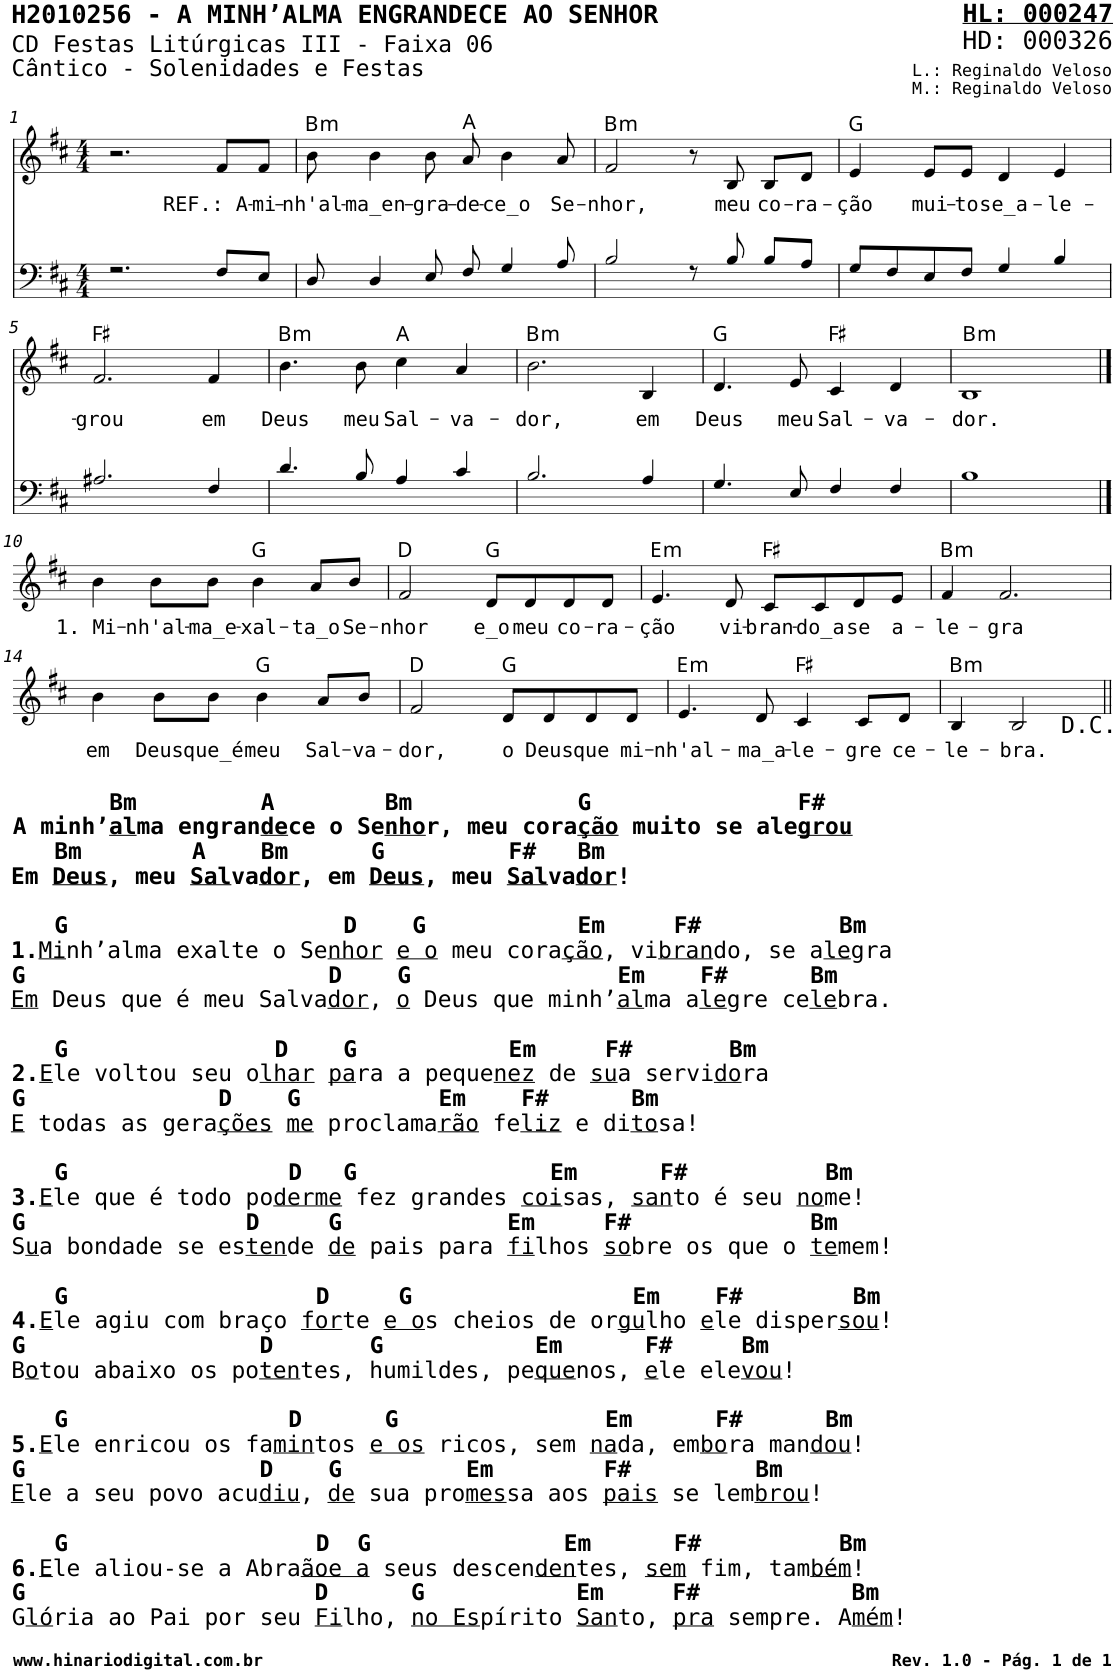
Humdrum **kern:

**kern	**kern	**text	**harte
*part2	*part1	*part1	*part1
*staff2	*staff1	*staff1	*
*I"Homens	*I"Mulheres	*	*
*stria5	*stria5	*	*
*clefF4	*clefG2	*	*
*k[f#c#]	*k[f#c#]	*	*
*M4/4	*M4/4	*	*
=1	=1	=1	=1
*^	*	*	*
1ryy	2.r	2.r	.	.
!	!	!	!LO:LY:b	!
.	8F#/L	8f#/L	REF.: A-	.
!	!	!	!LO:LY:b	!
.	8E/J	8f#/J	-mi-	.
=2	=2	=2	=2	=2
!	!	!	!LO:LY:b	!LO:H:kt=m
1ryy	8D/	8b\	-nh'al-	B:min
!	!	!	!LO:LY:b	!
.	4D/	4b\	-ma_en-	.
!	!	!	!LO:LY:b	!
.	8E/	8b\	-gra-	.
!	!	!	!LO:LY:b	!
.	8F#/	8a/	-de-	A:maj
!	!	!	!LO:LY:b	!
.	4G/	4b\	-ce_o	.
!	!	!	!LO:LY:b	!
.	8A/	8a/	Se-	.
=3	=3	=3	=3	=3
!	!	!	!LO:LY:b	!LO:H:kt=m
1ryy	2B/	2f#/	-nhor,	B:min
.	8r	8r	.	.
!	!	!	!LO:LY:b	!
.	8B/	8B/	meu	.
!	!	!	!LO:LY:b	!
.	8B/L	8B/L	co-	.
!	!	!	!LO:LY:b	!
.	8A/J	8d/J	-ra-	.
=4	=4	=4	=4	=4
!	!	!	!LO:LY:b	!
1ryy	8G/L	4e/	-ção	G:maj
.	8F#/	.	.	.
!	!	!	!LO:LY:b	!
.	8E/	8e/L	mui-	.
!	!	!	!LO:LY:b	!
.	8F#/J	8e/J	-to	.
!	!	!	!LO:LY:b	!
.	4G/	4d/	se_a-	.
!	!	!	!LO:LY:b	!
.	4B/	4e/	-le-	.
!!LO:LB:g=z
=5	=5	=5	=5	=5
!	!	!	!LO:LY:b	!
1ryy	2.A#X/	2.f#/	-grou	F#:maj
!	!	!	!LO:LY:b	!
.	4F#/	4f#/	em	.
=6	=6	=6	=6	=6
!	!	!	!LO:LY:b	!LO:H:kt=m
1ryy	4.d/	4.b\	Deus	B:min
!	!	!	!LO:LY:b	!
.	8B/	8b\	meu	.
!	!	!	!LO:LY:b	!
.	4A/	4cc#\	Sal-	A:maj
!	!	!	!LO:LY:b	!
.	4c#/	4a/	-va-	.
=7	=7	=7	=7	=7
!	!	!	!LO:LY:b	!LO:H:kt=m
1ryy	2.B/	2.b\	-dor,	B:min
!	!	!	!LO:LY:b	!
.	4A/	4B/	em	.
=8	=8	=8	=8	=8
!	!	!	!LO:LY:b	!
1ryy	4.G/	4.d/	Deus	G:maj
!	!	!	!LO:LY:b	!
.	8E/	8e/	meu	.
!	!	!	!LO:LY:b	!
.	4F#/	4c#/	Sal-	F#:maj
!	!	!	!LO:LY:b	!
.	4F#/	4d/	-va-	.
=9	=9	=9	=9	=9
!	!	!	!LO:LY:b	!LO:H:kt=m
1ryy	1B	1B	-dor.	B:min
!!LO:LB:g=z
==10	==10	==10	==10	==10
!	!	!	!LO:LY:b	!
*v	*v	*	*	*
1r	4b\	1. Mi-	.
!	!	!LO:LY:b	!
.	8b\L	-nh'al-	.
!	!	!LO:LY:b	!
.	8b\J	-ma_e-	.
!	!	!LO:LY:b	!
.	4b\	-xal-	G:maj
!	!	!LO:LY:b	!
.	8a/L	-ta_o	.
!	!	!LO:LY:b	!
.	8b/J	Se-	.
=11	=11	=11	=11
!	!	!LO:LY:b	!
1r	2f#/	-nhor	D:maj
!	!	!LO:LY:b	!
.	8d/L	e_o	G:maj
!	!	!LO:LY:b	!
.	8d/	meu	.
!	!	!LO:LY:b	!
.	8d/	co-	.
!	!	!LO:LY:b	!
.	8d/J	-ra-	.
=12	=12	=12	=12
!	!	!LO:LY:b	!LO:H:kt=m
1r	4.e/	-ção	E:min
!	!	!LO:LY:b	!
.	8d/	vi-	.
!	!	!LO:LY:b	!
.	8c#/L	-bran-	F#:maj
!	!	!LO:LY:b	!
.	8c#/	-do_a	.
!	!	!LO:LY:b	!
.	8d/	se	.
!	!	!LO:LY:b	!
.	8e/J	a-	.
=13	=13	=13	=13
!	!	!LO:LY:b	!LO:H:kt=m
1r	4f#/	-le-	B:min
!	!	!LO:LY:b	!
.	2.f#/	-gra	.
!!LO:LB:g=z
=14	=14	=14	=14
!LO:TX:b:B:t=Bm         A        Bm            G               F#	!	!	!
!LO:TX:b:t=A minh’	!	!	!
!LO:TX:b:t=al	!	!	!
!LO:TX:b:t=ma engran	!	!	!
!LO:TX:b:t=de	!	!	!
!LO:TX:b:t=ce o Se	!	!	!
!LO:TX:b:t=nho	!	!	!
!LO:TX:b:t=r, meu cora	!	!	!
!LO:TX:b:t=ção	!	!	!
!LO:TX:b:t=muito se ale	!	!	!
!LO:TX:b:t=grou	!	!	!
!LO:TX:b:t=Bm        A    Bm      G         F#   Bm	!	!	!
!LO:TX:b:t=Em	!	!	!
!LO:TX:b:t=Deus	!	!	!
!LO:TX:b:t=, meu	!	!	!
!LO:TX:b:t=Sal	!	!	!
!LO:TX:b:t=va	!	!	!
!LO:TX:b:t=dor	!	!	!
!LO:TX:b:t=, em	!	!	!
!LO:TX:b:t=Deus	!	!	!
!LO:TX:b:t=, meu	!	!	!
!LO:TX:b:t=Sal	!	!	!
!LO:TX:b:t=va	!	!	!
!LO:TX:b:t=dor	!	!	!
!LO:TX:b:t=!	!	!	!
!LO:TX:b:t=G                    D    G           Em     F#          Bm	!	!	!
!LO:TX:b:t=1.	!	!	!
!LO:TX:b:t=Mi	!	!	!
!LO:TX:b:t=nh’alma exalte o Se	!	!	!
!LO:TX:b:t=nhor	!	!	!
!LO:TX:b:t=e o	!	!	!
!LO:TX:b:t=meu cora	!	!	!
!LO:TX:b:t=ção	!	!	!
!LO:TX:b:t=, vi	!	!	!
!LO:TX:b:t=bran	!	!	!
!LO:TX:b:t=do, se a	!	!	!
!LO:TX:b:t=le	!	!	!
!LO:TX:b:t=gra	!	!	!
!LO:TX:b:B:t=G                      D    G               Em    F#      Bm	!	!	!
!LO:TX:b:t=Em	!	!	!
!LO:TX:b:t=Deus que é meu Salva	!	!	!
!LO:TX:b:t=dor	!	!	!
!LO:TX:b:t=,	!	!	!
!LO:TX:b:t=o	!	!	!
!LO:TX:b:t=Deus que minh’	!	!	!
!LO:TX:b:t=al	!	!	!
!LO:TX:b:t=ma a	!	!	!
!LO:TX:b:t=le	!	!	!
!LO:TX:b:t=gre ce	!	!	!
!LO:TX:b:t=le	!	!	!
!LO:TX:b:t=bra.	!	!	!
!LO:TX:b:B:t=G               D    G           Em     F#       Bm	!	!	!
!LO:TX:b:t=2.	!	!	!
!LO:TX:b:t=E	!	!	!
!LO:TX:b:t=le voltou seu o	!	!	!
!LO:TX:b:t=lhar	!	!	!
!LO:TX:b:t=pa	!	!	!
!LO:TX:b:t=ra a peque	!	!	!
!LO:TX:b:t=nez	!	!	!
!LO:TX:b:t=de	!	!	!
!LO:TX:b:t=su	!	!	!
!LO:TX:b:t=a servi	!	!	!
!LO:TX:b:t=do	!	!	!
!LO:TX:b:t=ra	!	!	!
!LO:TX:b:B:t=G              D    G          Em    F#      Bm	!	!	!
!LO:TX:b:t=E	!	!	!
!LO:TX:b:t=todas as gera	!	!	!
!LO:TX:b:t=ções	!	!	!
!LO:TX:b:t=me	!	!	!
!LO:TX:b:t=proclama	!	!	!
!LO:TX:b:t=rão	!	!	!
!LO:TX:b:t=fe	!	!	!
!LO:TX:b:t=liz	!	!	!
!LO:TX:b:t=e di	!	!	!
!LO:TX:b:t=to	!	!	!
!LO:TX:b:t=sa!	!	!	!
!LO:TX:b:B:t=G                D   G              Em      F#          Bm	!	!	!
!LO:TX:b:t=3.	!	!	!
!LO:TX:b:t=E	!	!	!
!LO:TX:b:t=le que é todo po	!	!	!
!LO:TX:b:t=derme	!	!	!
!LO:TX:b:t=fez grandes	!	!	!
!LO:TX:b:t=coi	!	!	!
!LO:TX:b:t=sas,	!	!	!
!LO:TX:b:t=san	!	!	!
!LO:TX:b:t=to é seu	!	!	!
!LO:TX:b:t=no	!	!	!
!LO:TX:b:t=me!	!	!	!
!LO:TX:b:B:t=G                D     G            Em     F#             Bm	!	!	!
!LO:TX:b:t=S	!	!	!
!LO:TX:b:t=u	!	!	!
!LO:TX:b:t=a bondade se es	!	!	!
!LO:TX:b:t=ten	!	!	!
!LO:TX:b:t=de	!	!	!
!LO:TX:b:t=de	!	!	!
!LO:TX:b:t=pais para	!	!	!
!LO:TX:b:t=fi	!	!	!
!LO:TX:b:t=lhos	!	!	!
!LO:TX:b:t=so	!	!	!
!LO:TX:b:t=bre os que o	!	!	!
!LO:TX:b:t=te	!	!	!
!LO:TX:b:t=mem!	!	!	!
!LO:TX:b:B:t=G                  D     G                Em    F#        Bm	!	!	!
!LO:TX:b:t=4.	!	!	!
!LO:TX:b:t=E	!	!	!
!LO:TX:b:t=le agiu com braço	!	!	!
!LO:TX:b:t=for	!	!	!
!LO:TX:b:t=te	!	!	!
!LO:TX:b:t=e o	!	!	!
!LO:TX:b:t=s cheios de or	!	!	!
!LO:TX:b:t=gu	!	!	!
!LO:TX:b:t=lho	!	!	!
!LO:TX:b:t=e	!	!	!
!LO:TX:b:t=le disper	!	!	!
!LO:TX:b:t=sou	!	!	!
!LO:TX:b:t=!	!	!	!
!LO:TX:b:B:t=G                 D       G           Em      F#     Bm	!	!	!
!LO:TX:b:t=B	!	!	!
!LO:TX:b:t=o	!	!	!
!LO:TX:b:t=tou abaixo os po	!	!	!
!LO:TX:b:t=ten	!	!	!
!LO:TX:b:t=tes, humildes, pe	!	!	!
!LO:TX:b:t=que	!	!	!
!LO:TX:b:t=nos,	!	!	!
!LO:TX:b:t=e	!	!	!
!LO:TX:b:t=le ele	!	!	!
!LO:TX:b:t=vou	!	!	!
!LO:TX:b:t=!	!	!	!
!LO:TX:b:B:t=G                D      G               Em      F#      Bm	!	!	!
!LO:TX:b:t=5.	!	!	!
!LO:TX:b:t=E	!	!	!
!LO:TX:b:t=le enricou os fa	!	!	!
!LO:TX:b:t=min	!	!	!
!LO:TX:b:t=tos	!	!	!
!LO:TX:b:t=e os	!	!	!
!LO:TX:b:t=ricos, sem	!	!	!
!LO:TX:b:t=na	!	!	!
!LO:TX:b:t=da, em	!	!	!
!LO:TX:b:t=bo	!	!	!
!LO:TX:b:t=ra man	!	!	!
!LO:TX:b:t=dou	!	!	!
!LO:TX:b:t=!	!	!	!
!LO:TX:b:B:t=G                 D    G         Em        F#         Bm	!	!	!
!LO:TX:b:t=E	!	!	!
!LO:TX:b:t=le a seu povo acu	!	!	!
!LO:TX:b:t=diu	!	!	!
!LO:TX:b:t=,	!	!	!
!LO:TX:b:t=de	!	!	!
!LO:TX:b:t=sua pro	!	!	!
!LO:TX:b:t=mes	!	!	!
!LO:TX:b:t=sa aos	!	!	!
!LO:TX:b:t=pais	!	!	!
!LO:TX:b:t=se lem	!	!	!
!LO:TX:b:t=brou	!	!	!
!LO:TX:b:t=!	!	!	!
!LO:TX:b:B:t=G                  D  G              Em      F#          Bm	!	!	!
!LO:TX:b:t=6.	!	!	!
!LO:TX:b:t=E	!	!	!
!LO:TX:b:t=le aliou-se a Abra	!	!	!
!LO:TX:b:t=ãoe a	!	!	!
!LO:TX:b:t=seus descen	!	!	!
!LO:TX:b:t=den	!	!	!
!LO:TX:b:t=tes,	!	!	!
!LO:TX:b:t=sem	!	!	!
!LO:TX:b:t=fim, tam	!	!	!
!LO:TX:b:t=bém	!	!	!
!LO:TX:b:t=!	!	!	!
!LO:TX:b:B:t=G                     D      G           Em     F#           Bm	!	!	!
!LO:TX:b:t=G	!	!	!
!LO:TX:b:t=ló	!	!	!
!LO:TX:b:t=ria ao Pai por seu	!	!	!
!LO:TX:b:t=Fi	!	!	!
!LO:TX:b:t=lho,	!	!	!
!LO:TX:b:t=no Es	!	!	!
!LO:TX:b:t=pírito	!	!	!
!LO:TX:b:t=San	!	!	!
!LO:TX:b:t=to,	!	!	!
!LO:TX:b:t=pra	!	!	!
!LO:TX:b:t=sempre. A	!	!	!
!LO:TX:b:t=mém	!	!	!
!LO:TX:b:t=!	!	!	!
!	!	!LO:LY:b	!
1r	4b\	em	.
!	!	!LO:LY:b	!
.	8b\L	Deus	.
!	!	!LO:LY:b	!
.	8b\J	que_é	.
!	!	!LO:LY:b	!
.	4b\	meu	G:maj
!	!	!LO:LY:b	!
.	8a/L	Sal-	.
!	!	!LO:LY:b	!
.	8b/J	-va-	.
=15	=15	=15	=15
!	!	!LO:LY:b	!
1r	2f#/	-dor,	D:maj
!	!	!LO:LY:b	!
.	8d/L	o	G:maj
!	!	!LO:LY:b	!
.	8d/	Deus	.
!	!	!LO:LY:b	!
.	8d/	que	.
!	!	!LO:LY:b	!
.	8d/J	mi-	.
=16	=16	=16	=16
!	!	!LO:LY:b	!LO:H:kt=m
1r	4.e/	-nh'al-	E:min
!	!	!LO:LY:b	!
.	8d/	-ma_a-	.
!	!	!LO:LY:b	!
.	4c#/	-le-	F#:maj
!	!	!LO:LY:b	!
.	8c#/L	-gre	.
!	!	!LO:LY:b	!
.	8d/J	ce-	.
=17	=17	=17	=17
!	!	!LO:LY:b	!LO:H:kt=m
1r	4B/	-le-	B:min
!	!	!LO:LY:b	!
.	2B/	-bra.	.
.	4ryy	.	.
=||	=||	=||	=||
*-	*-	*-	*-
